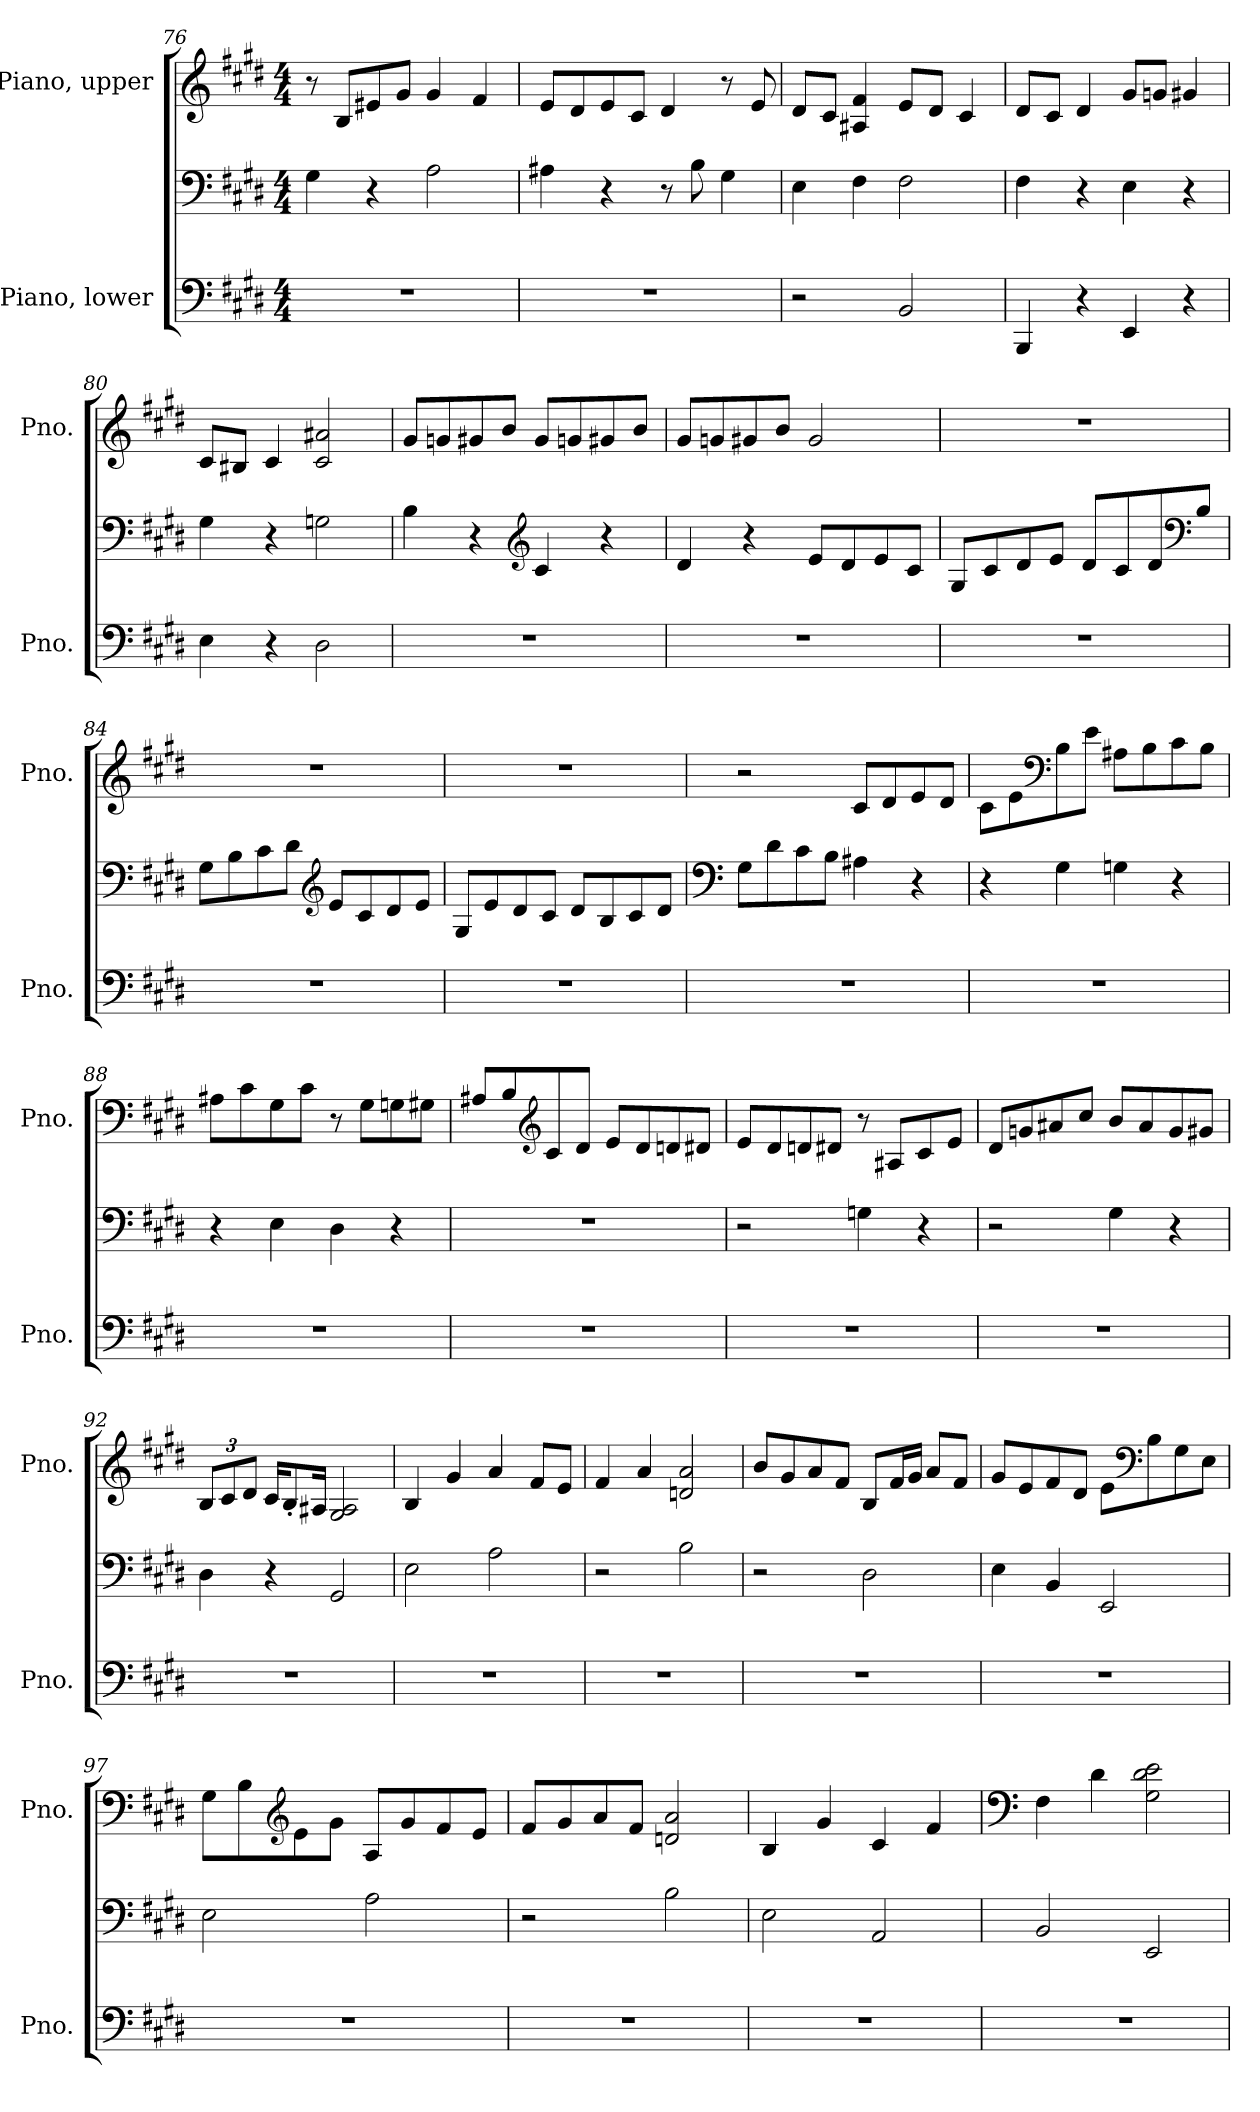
**kern	**kern	**kern
*part2	*part2	*part1
*staff3	*staff2	*staff1
*I"Piano, lower	*	*I"Piano, upper
*I'Pno.	*	*I'Pno.
*clefF4	*clefF4	*clefG2
*k[f#c#g#d#]	*k[f#c#g#d#]	*k[f#c#g#d#]
*M4/4	*M4/4	*M4/4
=76	=76	=76
1r	4G#\	8r
.	.	8B/L
.	4r	8e#X/
.	.	8g#/J
.	2A\	4g#/
.	.	4f#/
=77	=77	=77
1r	4A#X\	8e/L
.	.	8d#/
.	4r	8e/
.	.	8c#/J
.	8r	4d#/
.	8B\	.
.	4G#\	8r
.	.	8e/
!!LO:LB:g=z
=78	=78	=78
2r	4E\	8d#/L
.	.	8c#/J
.	4F#\	4A#X/ 4f#/
2BB/	2F#\	8e/L
.	.	8d#/J
.	.	4c#/
=79	=79	=79
4BBB/	4F#\	8d#/L
.	.	8c#/J
4r	4r	4d#/
4EE/	4E\	8g#/L
.	.	8gn/J
4r	4r	4g#X/
=80	=80	=80
4E\	4G#\	8c#/L
.	.	8B#X/J
4r	4r	4c#/
2D#\	2Gn\	2c#/ 2a#X/
=81	=81	=81
1r	4B\	8g#/L
.	.	8gn/
.	4r	8g#X/
.	.	8b/J
*	*clefG2	*
.	4c#/	8g#/L
.	.	8gn/
.	4r	8g#X/
.	.	8b/J
!!LO:LB:g=z
=82	=82	=82
1r	4d#/	8g#/L
.	.	8gn/
.	4r	8g#X/
.	.	8b/J
.	8e/L	2g#/
.	8d#/	.
.	8e/	.
.	8c#/J	.
=83	=83	=83
1r	8G#/L	1r
.	8c#/	.
.	8d#/	.
.	8e/J	.
.	8d#/L	.
.	8c#/	.
.	8d#/	.
*	*clefF4	*
.	8B/J	.
=84	=84	=84
1r	8G#\L	1r
.	8B\	.
.	8c#\	.
.	8d#\J	.
*	*clefG2	*
.	8e/L	.
.	8c#/	.
.	8d#/	.
.	8e/J	.
=85	=85	=85
1r	8G#/L	1r
.	8e/	.
.	8d#/	.
.	8c#/J	.
.	8d#/L	.
.	8B/	.
.	8c#/	.
.	8d#/J	.
!!LO:LB:g=z
=86	=86	=86
*	*clefF4	*
1r	8G#\L	2r
.	8d#\	.
.	8c#\	.
.	8B\J	.
.	4A#X\	8c#/L
.	.	8d#/
.	4r	8e/
.	.	8d#/J
=87	=87	=87
1r	4r	8c#\L
.	.	8e\
*	*	*clefF4
.	4G#\	8B\
.	.	8e\J
.	4Gn\	8A#X\L
.	.	8B\
.	4r	8c#\
.	.	8B\J
=88	=88	=88
1r	4r	8A#X\L
.	.	8c#\
.	4E\	8G#\
.	.	8c#\J
.	4D#\	8r
.	.	8G#\L
.	4r	8Gn\
.	.	8G#X\J
!!LO:PB:g=z
=89	=89	=89
1r	1r	8A#X/L
.	.	8B/
*	*	*clefG2
.	.	8c#/
.	.	8d#/J
.	.	8e/L
.	.	8d#/
.	.	8dn/
.	.	8d#X/J
=90	=90	=90
1r	2r	8e/L
.	.	8d#/
.	.	8dn/
.	.	8d#X/J
.	4Gn\	8r
.	.	8A#X/L
.	4r	8c#/
.	.	8e/J
=91	=91	=91
1r	2r	8d#/L
.	.	8gn/
.	.	8a#X/
.	.	8cc#/J
.	4G#\	8b/L
.	.	8a#/
.	4r	8g/
.	.	8g#X/J
!!LO:LB:g=z
=92	=92	=92
*	*	*Xbrackettup
1r	4D#\	12B/L
.	.	12c#/
.	.	12d#/J
.	4r	16c#/KL
.	.	8B'/
.	.	16A#X/Jk
.	2GG#/	2G#/ 2A#/
=93	=93	=93
1r	2E\	4B/
.	.	4g#/
.	2A\	4a/
.	.	8f#/L
.	.	8e/J
=94	=94	=94
1r	2r	4f#/
.	.	4a/
.	2B\	2dn/ 2a/
=95	=95	=95
1r	2r	8b/L
.	.	8g#/
.	.	8a/
.	.	8f#/J
.	2D#\	8B/L
.	.	16f#/L
.	.	16g#/JJ
.	.	8a/L
.	.	8f#/J
=96	=96	=96
1r	4E\	8g#/L
.	.	8e/
.	4BB/	8f#/
.	.	8d#/J
.	2EE/	8e\L
*	*	*clefF4
.	.	8B\
.	.	8G#\
.	.	8E\J
!!LO:LB:g=z
=97	=97	=97
1r	2E\	8G#\L
.	.	8B\
*	*	*clefG2
.	.	8e\
.	.	8g#\J
.	2A\	8A/L
.	.	8g#/
.	.	8f#/
.	.	8e/J
=98	=98	=98
1r	2r	8f#/L
.	.	8g#/
.	.	8a/
.	.	8f#/J
.	2B\	2dn/ 2a/
=99	=99	=99
1r	2E\	4B/
.	.	4g#/
.	2AA/	4c#/
.	.	4f#/
=100	=100	=100
*	*	*clefF4
1r	2BB/	4F#\
.	.	4d#\
.	2EE/	2G#\ 2d#\ 2e\
=	=	=
*-	*-	*-
